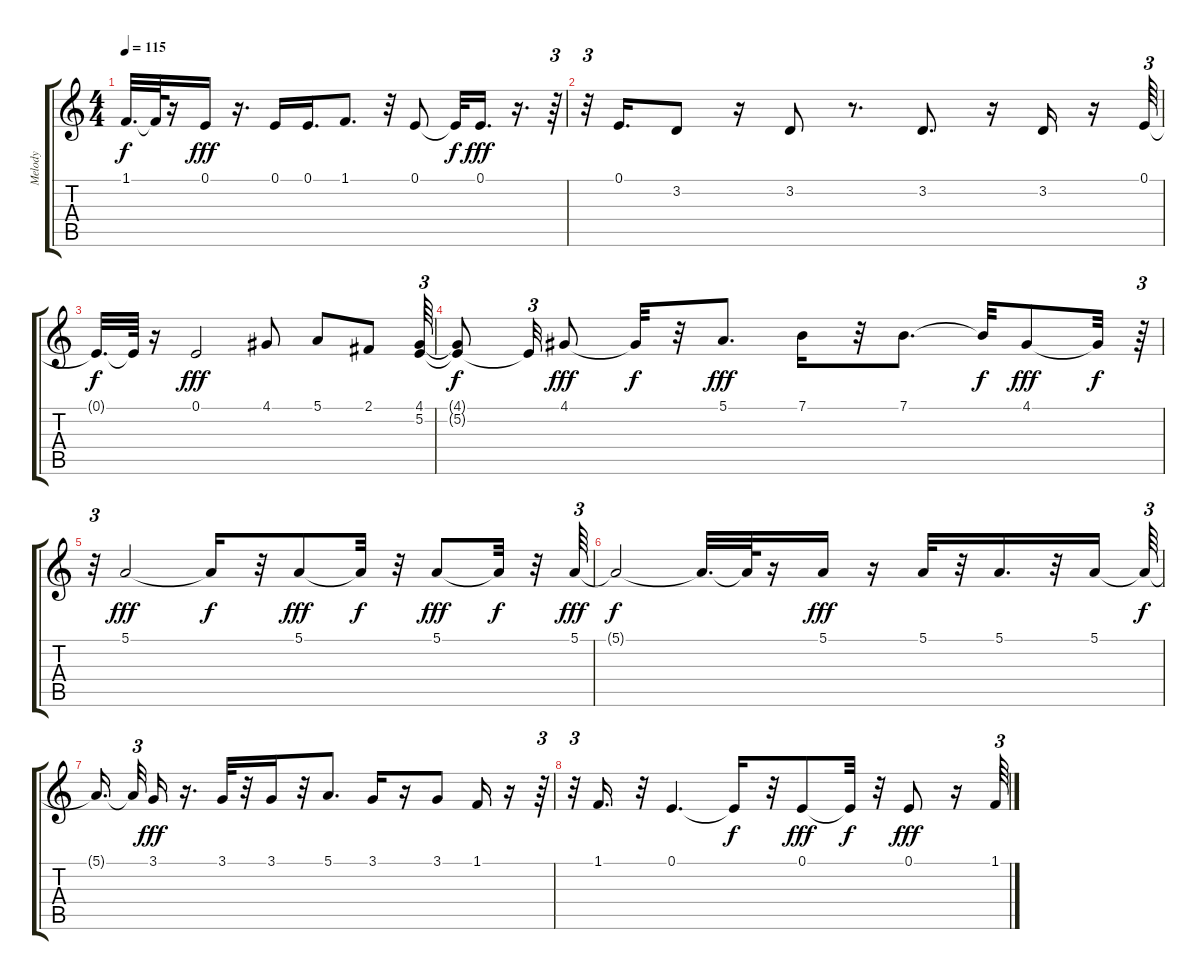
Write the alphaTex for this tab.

\track ("Melody" "Melody") {instrument altosax}
\staff {score tabs}
\tuning (E4 B3 G3 D3 A2 E2) {hide}
\ts (4 4)
\tempo 115
\clef g2
\ks c
1.1{t}.32{d dy f} 1.1{t}.64 r.16 0.1.16{dy fff} r.16{d} 0.1.16 0.1.16{d} 1.1.8{d} r.32 0.1.8 0.1{t}.32{dy f} 0.1.16{d dy fff} r.16{d} r.64{tu (3 2)} |
r.32{tu (3 2)} 0.1.16{d} 3.2.8 r.16 3.2.8 r.8{d} 3.2.8{d} r.16 3.2.16 r.16 0.1.64{tu (3 2)} |
0.1{t}.32{d dy f} 0.1{t}.64 r.16 0.1.2{dy fff} 4.1.8 5.1.8 2.1.8 (4.1 5.2).64{tu (3 2)} |
(4.1{t} 5.2{t}).8{dy f} 5.2{t}.32{tu (3 2)} 4.1.8{dy fff} 4.1{t}.32{dy f} r.32 5.1.8{d dy fff} 7.1.16 r.32 7.1.8{d} 7.1{t}.32{dy f} 4.1.8{dy fff} 4.1{t}.32{dy f} r.64{tu (3 2)} |
r.32{tu (3 2)} 5.1.2{dy fff} 5.1{t}.16{dy f} r.32 5.1.8{dy fff} 5.1{t}.32{dy f} r.32 5.1.8{dy fff} 5.1{t}.32{dy f} r.32 5.1.64{tu (3 2) dy fff} |
5.1{t}.2{dy f} 5.1{t}.32{d} 5.1{t}.64 r.16 5.1.16{dy fff} r.16 5.1.32 r.32 5.1.16{d} r.32 5.1.16 5.1{t}.64{tu (3 2) dy f} |
5.1{t}.16{d beam splitsecondary} 5.1{t}.32{tu (3 2)} 3.1.16{dy fff} r.16{d} 3.1.32 r.32 3.1.16 r.32 5.1.8{d} 3.1.16 r.16 3.1.8 1.1.16 r.16 r.64{tu (3 2)} |
r.32{tu (3 2)} 1.1.16{d} r.32 0.1.4{d} 0.1{t}.16{dy f} r.32 0.1.8{dy fff} 0.1{t}.32{dy f} r.32 0.1.8{dy fff} r.16 1.1.64{tu (3 2)}
